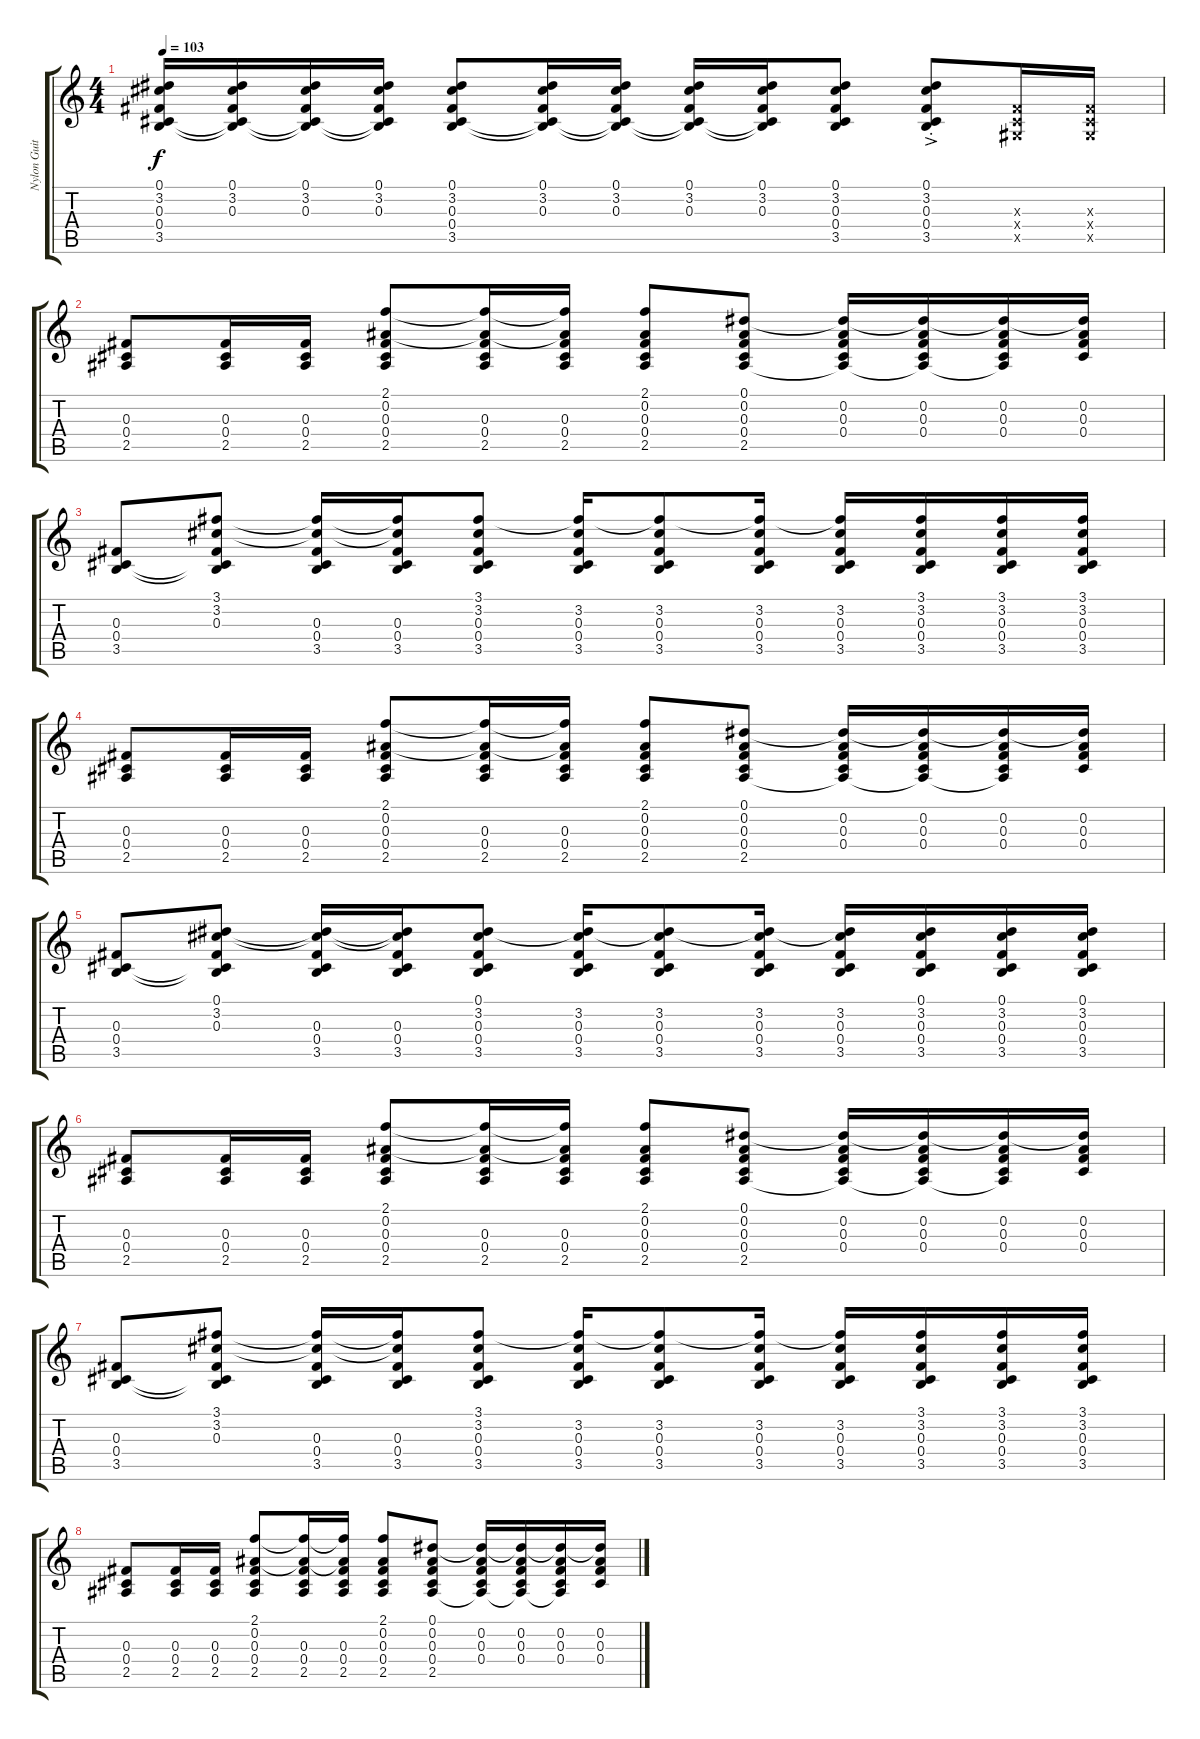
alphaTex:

\track ("Nylon Guitar" "Nylon Guit") {instrument acousticguitarnylon}
\staff {score tabs}
\tuning (Eb4 Bb3 Gb3 Db3 Ab2 Eb2) {hide}
\ts (4 4)
\tempo 103
\clef g2
\ks c
(0.1 3.2 0.3 0.4 3.5).16{dy f} (0.1 3.2 0.3 0.4{t} 3.5{t}).16 (0.1 3.2 0.3 0.4{t} 3.5{t}).16 (0.1 3.2 0.3 0.4{t} 3.5{t}).16 (0.1 3.2 0.3 0.4 3.5).8 (0.1 3.2 0.3 0.4{t} 3.5{t}).16 (0.1 3.2 0.3 0.4{t} 3.5{t}).16 (0.1 3.2 0.3 0.4{t} 3.5{t}).16 (0.1 3.2 0.3 0.4{t} 3.5{t}).16 (0.1 3.2 0.3 0.4 3.5).8 (0.1{ac st} 3.2{ac st} 0.3{ac st} 0.4{ac st} 3.5{ac st}).8 (0.3{x} 0.4{x} 0.5{x}).16 (0.3{x} 0.4{x} 0.5{x}).16 |
(0.3 0.4 2.5).8 (0.3 0.4 2.5).16 (0.3 0.4 2.5).16 (2.1 0.2 0.3 0.4 2.5).8 (2.1{t} 0.2{t} 0.3 0.4 2.5).16 (2.1{t} 0.2{t} 0.3 0.4 2.5).16 (2.1 0.2 0.3 0.4 2.5).8 (0.1 0.2 0.3 0.4 2.5).8 (0.1{t} 0.2 0.3 0.4 2.5{t}).16 (0.1{t} 0.2 0.3 0.4 2.5{t}).16 (0.1{t} 0.2 0.3 0.4 2.5{t}).16 (0.1{t} 0.2 0.3 0.4).16 |
(0.3 0.4 3.5).8 (3.1 3.2 0.3 0.4{t} 3.5{t}).8 (3.1{t} 3.2{t} 0.3 0.4 3.5).16 (3.1{t} 3.2{t} 0.3 0.4 3.5).16 (3.1 3.2 0.3 0.4 3.5).8 (3.1{t} 3.2 0.3 0.4 3.5).16 (3.1{t} 3.2 0.3 0.4 3.5).8 (3.1{t} 3.2 0.3 0.4 3.5).16 (3.1{t} 3.2 0.3 0.4 3.5).16 (3.1 3.2 0.3 0.4 3.5).16 (3.1 3.2 0.3 0.4 3.5).16 (3.1 3.2 0.3 0.4 3.5).16 |
(0.3 0.4 2.5).8 (0.3 0.4 2.5).16 (0.3 0.4 2.5).16 (2.1 0.2 0.3 0.4 2.5).8 (2.1{t} 0.2{t} 0.3 0.4 2.5).16 (2.1{t} 0.2{t} 0.3 0.4 2.5).16 (2.1 0.2 0.3 0.4 2.5).8 (0.1 0.2 0.3 0.4 2.5).8 (0.1{t} 0.2 0.3 0.4 2.5{t}).16 (0.1{t} 0.2 0.3 0.4 2.5{t}).16 (0.1{t} 0.2 0.3 0.4 2.5{t}).16 (0.1{t} 0.2 0.3 0.4).16 |
(0.3 0.4 3.5).8 (0.1 3.2 0.3 0.4{t} 3.5{t}).8 (0.1{t} 3.2{t} 0.3 0.4 3.5).16 (0.1{t} 3.2{t} 0.3 0.4 3.5).16 (0.1 3.2 0.3 0.4 3.5).8 (0.1{t} 3.2 0.3 0.4 3.5).16 (0.1{t} 3.2 0.3 0.4 3.5).8 (0.1{t} 3.2 0.3 0.4 3.5).16 (0.1{t} 3.2 0.3 0.4 3.5).16 (0.1 3.2 0.3 0.4 3.5).16 (0.1 3.2 0.3 0.4 3.5).16 (0.1 3.2 0.3 0.4 3.5).16 |
(0.3 0.4 2.5).8 (0.3 0.4 2.5).16 (0.3 0.4 2.5).16 (2.1 0.2 0.3 0.4 2.5).8 (2.1{t} 0.2{t} 0.3 0.4 2.5).16 (2.1{t} 0.2{t} 0.3 0.4 2.5).16 (2.1 0.2 0.3 0.4 2.5).8 (0.1 0.2 0.3 0.4 2.5).8 (0.1{t} 0.2 0.3 0.4 2.5{t}).16 (0.1{t} 0.2 0.3 0.4 2.5{t}).16 (0.1{t} 0.2 0.3 0.4 2.5{t}).16 (0.1{t} 0.2 0.3 0.4).16 |
(0.3 0.4 3.5).8 (3.1 3.2 0.3 0.4{t} 3.5{t}).8 (3.1{t} 3.2{t} 0.3 0.4 3.5).16 (3.1{t} 3.2{t} 0.3 0.4 3.5).16 (3.1 3.2 0.3 0.4 3.5).8 (3.1{t} 3.2 0.3 0.4 3.5).16 (3.1{t} 3.2 0.3 0.4 3.5).8 (3.1{t} 3.2 0.3 0.4 3.5).16 (3.1{t} 3.2 0.3 0.4 3.5).16 (3.1 3.2 0.3 0.4 3.5).16 (3.1 3.2 0.3 0.4 3.5).16 (3.1 3.2 0.3 0.4 3.5).16 |
(0.3 0.4 2.5).8 (0.3 0.4 2.5).16 (0.3 0.4 2.5).16 (2.1 0.2 0.3 0.4 2.5).8 (2.1{t} 0.2{t} 0.3 0.4 2.5).16 (2.1{t} 0.2{t} 0.3 0.4 2.5).16 (2.1 0.2 0.3 0.4 2.5).8 (0.1 0.2 0.3 0.4 2.5).8 (0.1{t} 0.2 0.3 0.4 2.5{t}).16 (0.1{t} 0.2 0.3 0.4 2.5{t}).16 (0.1{t} 0.2 0.3 0.4 2.5{t}).16 (0.1{t} 0.2 0.3 0.4).16
